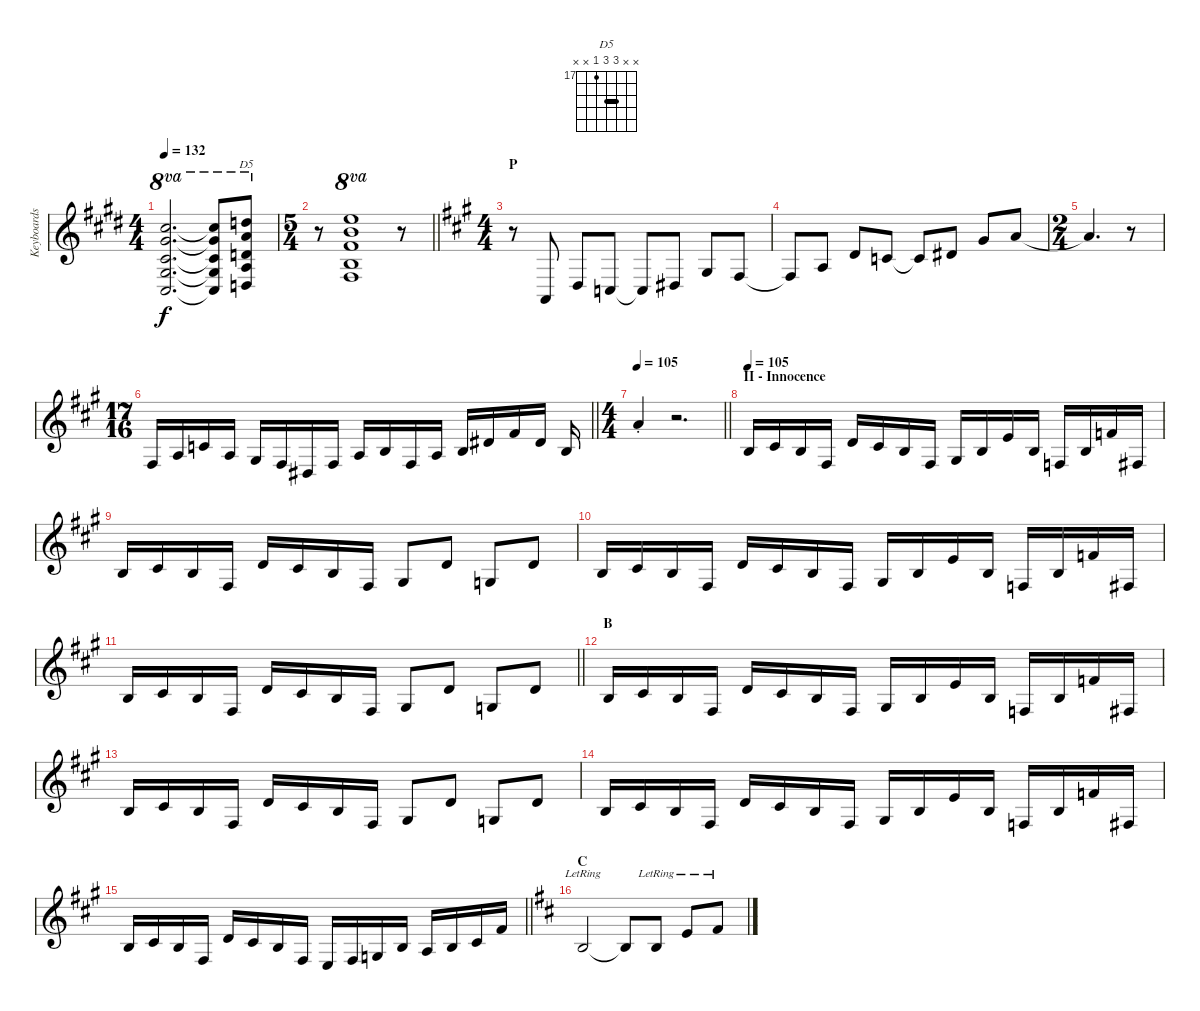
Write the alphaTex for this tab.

\track ("Keyboards (high register)" "Keyboards ") {instrument acousticgrandpiano}
\staff {score}
\tuning (E4 B3 G3 D3 A2 E2 B1) {hide}
\chord ("D5" x x 19 19 17 x x) {firstfret 17 barre 19}
\ts (4 4)
\tempo 132
\clef g2
\ks e
(21.1 21.2 18.3 18.4 16.5).2{d ot 8va dy f volume 10 instrument rockorgan} (21.1{t} 21.2{t} 18.3{t} 18.4{t} 16.5{t}).8{ot 8va} (22.1 22.2 19.3 19.4 17.5).8{ch "D5" ot 8va} |
\ts (5 4)
\barLineRight lightlight
r.8 (24.1 24.2 23.3 21.4 21.5).1{ot 8va} r.8 |
\ts (4 4)
\section ("" "P")
\ks f#minor
r.8{instrument lead2sawtooth} 5.6.8 5.5.8 3.5.8 3.5{t}.8 6.5.8 6.4.8 4.4.8 |
4.4{t}.8 2.3.8 7.3.8 5.3.8 5.3{t}.8 8.3.8 13.3.8 14.3.8 |
\ts (2 4)
14.3{t}.4{d} r.8 |
\ts (17 16)
\barLineRight lightlight
4.4.16{instrument lead2sawtooth} 7.4.16 5.3.16 7.4.16 6.4.16 4.4.16 6.5.16 4.4.16 7.4.16 4.3.16 4.4.16 7.4.16 4.3.16 8.3.16 7.2.16 8.3.16 4.3.16 |
\ts (4 4)
\tempo 105
\barLineRight lightlight
10.2{st}.4 r.2{d} |
\section ("" "II - Innocence")
\tempo 105
9.4.16 11.4.16 9.4.16 9.5.16 12.4.16 11.4.16 9.4.16 9.5.16 11.5.16 9.4.16 9.3.16 9.4.16 8.5.16 9.4.16 10.3.16 9.5.16 |
9.4.16 11.4.16 9.4.16 9.5.16 12.4.16 11.4.16 9.4.16 9.5.16 11.5.8 12.4.8 10.5.8 12.4.8 |
9.4.16 11.4.16 9.4.16 9.5.16 12.4.16 11.4.16 9.4.16 9.5.16 11.5.16 9.4.16 9.3.16 9.4.16 8.5.16 9.4.16 10.3.16 9.5.16 |
\barLineRight lightlight
9.4.16 11.4.16 9.4.16 9.5.16 12.4.16 11.4.16 9.4.16 9.5.16 11.5.8 12.4.8 10.5.8 12.4.8 |
\section ("" "B")
9.4.16 11.4.16 9.4.16 9.5.16 12.4.16 11.4.16 9.4.16 9.5.16 11.5.16 9.4.16 9.3.16 9.4.16 8.5.16 9.4.16 10.3.16 9.5.16 |
9.4.16 11.4.16 9.4.16 9.5.16 12.4.16 11.4.16 9.4.16 9.5.16 11.5.8 12.4.8 10.5.8 12.4.8 |
9.4.16 11.4.16 9.4.16 9.5.16 12.4.16 11.4.16 9.4.16 9.5.16 11.5.16 9.4.16 9.3.16 9.4.16 8.5.16 9.4.16 10.3.16 9.5.16 |
\barLineRight lightlight
9.4.16 11.4.16 9.4.16 9.5.16 12.4.16 11.4.16 9.4.16 9.5.16 7.5.16 9.5.16 10.5.16 9.4.16 7.4.16 9.4.16 11.4.16 11.3.16 |
\section ("" "C")
\ks bminor
4.3{lr}.2{volume 13 instrument acousticgrandpiano} 4.3{t}.8 4.3{lr}.8 5.2{lr}.8 7.2{lr}.8
